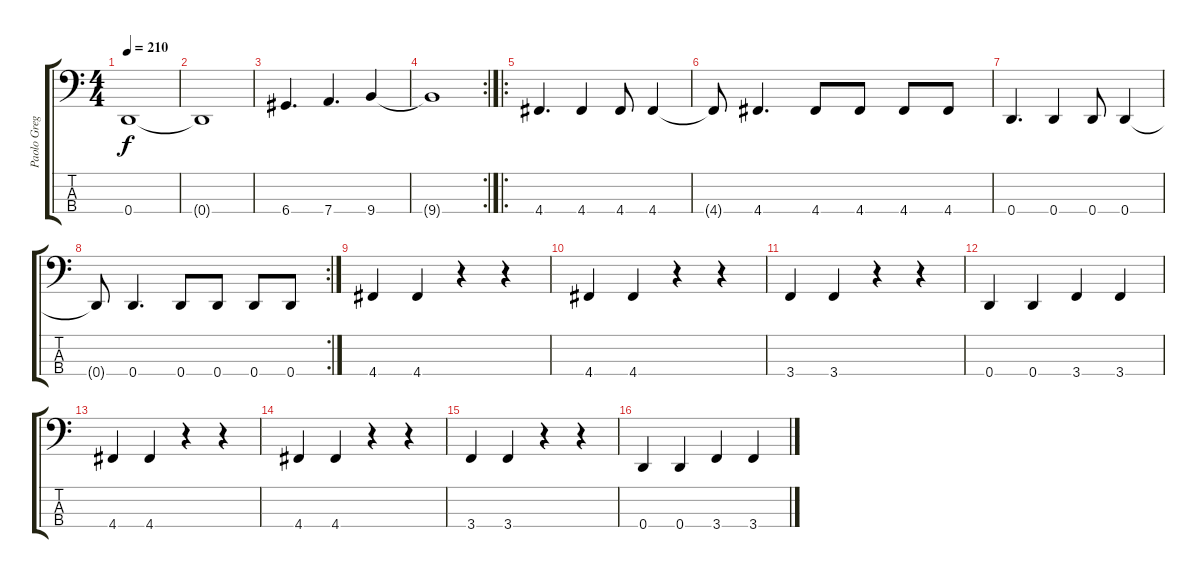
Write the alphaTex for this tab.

\track ("Paolo Gregoletto" "Paolo Greg") {instrument electricbassfinger}
\staff {score tabs}
\tuning (G2 D2 A1 D1) {hide}
\ts (4 4)
\tempo 210
\clef f4
\ks c
0.4.1{dy f} |
0.4{t}.1 |
6.4.4{d} 7.4.4{d} 9.4.4 |
\rc 2
9.4{t}.1 |
\ro
4.4.4{d} 4.4.4 4.4.8 4.4.4 |
4.4{t}.8 4.4.4{d} 4.4.8 4.4.8 4.4.8 4.4.8 |
0.4.4{d} 0.4.4 0.4.8 0.4.4 |
\rc 2
0.4{t}.8 0.4.4{d} 0.4.8 0.4.8 0.4.8 0.4.8 |
4.4.4 4.4.4 r.4 r.4 |
4.4.4 4.4.4 r.4 r.4 |
3.4.4 3.4.4 r.4 r.4 |
0.4.4 0.4.4 3.4.4 3.4.4 |
4.4.4 4.4.4 r.4 r.4 |
4.4.4 4.4.4 r.4 r.4 |
3.4.4 3.4.4 r.4 r.4 |
0.4.4 0.4.4 3.4.4 3.4.4
